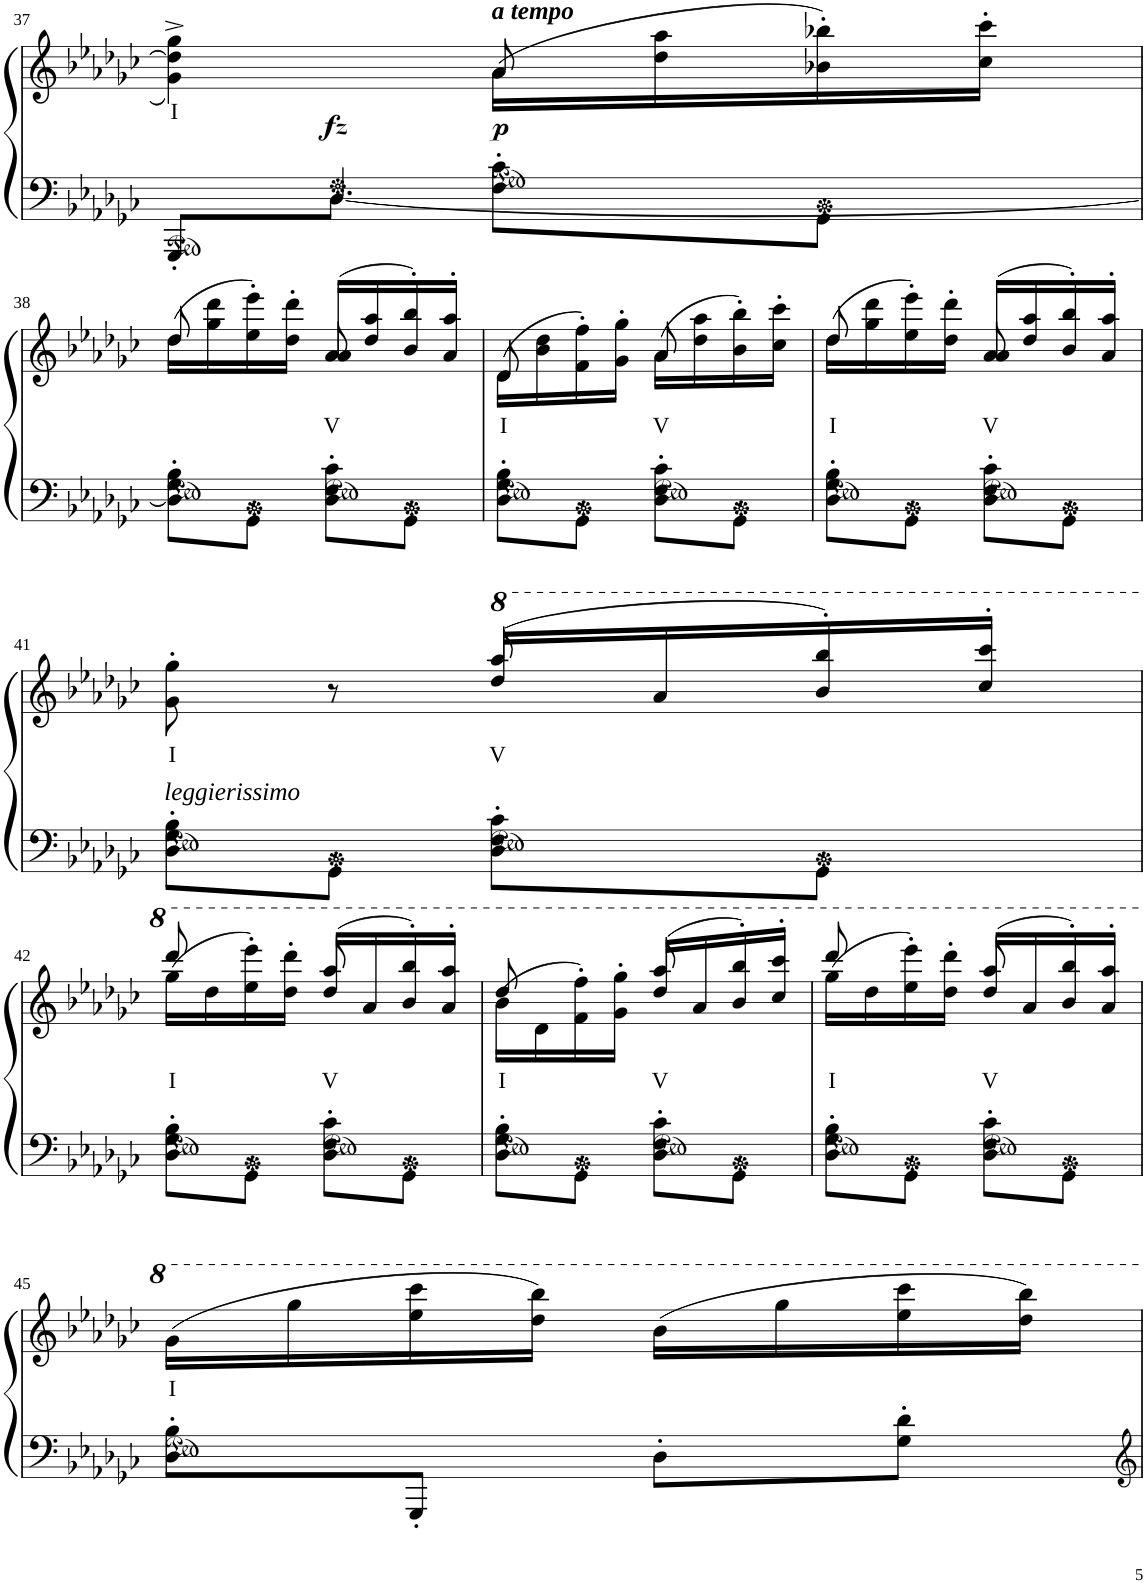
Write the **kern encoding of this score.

**kern	**kern	**text	**dynam
*part1	*part1	*part1	*part1
*staff2	*staff1	*staff1	*staff1/2
*I"Piano	*	*	*
*I'Pno	*	*	*
!!LO:PB:g=z
*clefF4	*clefG2	*	*
*k[b-e-a-d-g-c-]	*k[b-e-a-d-g-c-]	*	*
*M2/4	*M2/4	*	*
=37	=37	=37	=37
*^	*	*	*
!	!	!	!LO:LY:b	!
*	*	*^	*	*
8ryy	8GGG-'</L	4g-\^> 4dd-\]^> 4gg-\^>	4ryy	I	.
!	!	!	!	!	!LO:DY:a=2
[<4.D-^/	8D-\J	.	.	.	fz
!	!	!LO:TX:a:Bi:t=a tempo	!	!	!
!	!	!	!	!	!LO:DY:b
.	8F\'> 8c-\'>L	(>16a-\LL	8a-/	.	p
.	.	16dd-\ 16aa-\	.	.	.
.	8GG-\J	16b-X\'> 16bb-X\'>)	8ryy	.	.
.	.	16cc-\'> 16ccc-\'>JJ	.	.	.
*v	*v	*	*	*	*
!!LO:LB:g=z	!!
=38	=38	=38	=38	=38
8D-\]' 8G-\' 8B-\'L	(>16dd-\LL	8dd-/	.	.
.	16gg-\ 16ddd-\	.	.	.
8GG-'\J	16ee-\'> 16eee-\'>)	8ryy	.	.
.	16dd-\'> 16ddd-\'>JJ	.	.	.
!	!	!	!LO:LY:b	!
8D-\' 8F\' 8c-\'L	(>16a-/LL	8a-/	V	.
.	16dd-/ 16aa-/	.	.	.
8GG-'\J	16b-/'> 16bb-/'>)	8ryy	.	.
.	16a-/'> 16aa-/'>JJ	.	.	.
=39	=39	=39	=39	=39
!	!	!	!LO:LY:b	!
8D-\' 8G-\' 8B-\'L	(>16d-\LL	8d-/	I	.
.	16b-\ 16dd-\	.	.	.
8GG-'\J	16f\'> 16ff\'>)	8ryy	.	.
.	16g-\'> 16gg-\'>JJ	.	.	.
!	!	!	!LO:LY:b	!
8D-\' 8F\' 8c-\'L	(>16a-\LL	8a-/	V	.
.	16dd-\ 16aa-\	.	.	.
8GG-'\J	16b-\'> 16bb-\'>)	8ryy	.	.
.	16cc-\'> 16ccc-\'>JJ	.	.	.
=40	=40	=40	=40	=40
!	!	!	!LO:LY:b	!
8D-\' 8G-\' 8B-\'L	(>16dd-\LL	8dd-/	I	.
.	16gg-\ 16ddd-\	.	.	.
8GG-'\J	16ee-\'> 16eee-\'>)	8ryy	.	.
.	16dd-\'> 16ddd-\'>JJ	.	.	.
!	!	!	!LO:LY:b	!
8D-\' 8F\' 8c-\'L	(>16a-/LL	8a-/	V	.
.	16dd-/ 16aa-/	.	.	.
8GG-'\J	16b-/'> 16bb-/'>)	8ryy	.	.
.	16a-/'> 16aa-/'>JJ	.	.	.
!!LO:LB:g=z	!!
=41	=41	=41	=41	=41
!	!LO:TX:b:i:t=leggierissimo	!	!	!
!	!	!	!LO:LY:b	!
8D-\' 8G-\' 8B-\'L	8g-\'> 8gg-\'>	4ryy	I	.
8GG-'\J	8r	.	.	.
!	!	!	!LO:LY:b	!
8D-\' 8F\' 8c-\'L	(>16ddd-/LL	8aaa-/	V	.
.	16aa-/	.	.	.
8GG-'\J	16bb-/'> 16bbb-/'>)	8ryy	.	.
.	16ccc-/'> 16cccc-/'>JJ	.	.	.
!!LO:LB:g=z	!!
=42	=42	=42	=42	=42
!	!	!	!LO:LY:b	!
8D-\' 8G-\' 8B-\'L	(>16ggg-\LL	8dddd-/	I	.
.	16ddd-\	.	.	.
8GG-'\J	16eee-\'> 16eeee-\'>)	8ryy	.	.
.	16ddd-\'> 16dddd-\'>JJ	.	.	.
!	!	!	!LO:LY:b	!
8D-\' 8F\' 8c-\'L	(>16ddd-/LL	8aaa-/	V	.
.	16aa-/	.	.	.
8GG-'\J	16bb-/'> 16bbb-/'>)	8ryy	.	.
.	16aa-/'> 16aaa-/'>JJ	.	.	.
=43	=43	=43	=43	=43
!	!	!	!LO:LY:b	!
8D-\' 8G-\' 8B-\'L	(>16bb-\LL	8ddd-/	I	.
.	16dd-\	.	.	.
8GG-'\J	16ff\'> 16fff\'>)	8ryy	.	.
.	16gg-\'> 16ggg-\'>JJ	.	.	.
!	!	!	!LO:LY:b	!
8D-\' 8F\' 8c-\'L	(>16ddd-/LL	8aaa-/	V	.
.	16aa-/	.	.	.
8GG-'\J	16bb-/'> 16bbb-/'>)	8ryy	.	.
.	16ccc-/'> 16cccc-/'>JJ	.	.	.
=44	=44	=44	=44	=44
!	!	!	!LO:LY:b	!
8D-\' 8G-\' 8B-\'L	(>16ggg-\LL	8dddd-/	I	.
.	16ddd-\	.	.	.
8GG-'\J	16eee-\'> 16eeee-\'>)	8ryy	.	.
.	16ddd-\'> 16dddd-\'>JJ	.	.	.
!	!	!	!LO:LY:b	!
8D-\' 8F\' 8c-\'L	(>16ddd-/LL	8aaa-/	V	.
.	16aa-/	.	.	.
8GG-'\J	16bb-/'> 16bbb-/'>)	8ryy	.	.
.	16aa-/'> 16aaa-/'>JJ	.	.	.
*	*v	*v	*	*
!!LO:LB:g=z
=45	=45	=45	=45
!	!	!LO:LY:b	!
8D-\' 8B-\'L	(16gg-\LL	I	.
.	16ggg-\	.	.
8GGG-'/J	16eee-\ 16cccc-\	.	.
.	16ddd-\ 16bbb-\JJ)	.	.
8D-'\L	(16bb-\LL	.	.
.	16ggg-\	.	.
8G-\' 8d-\'J	16eee-\ 16cccc-\	.	.
.	16ddd-\ 16bbb-\JJ)	.	.
=	=	=	=
*-	*-	*-	*-
